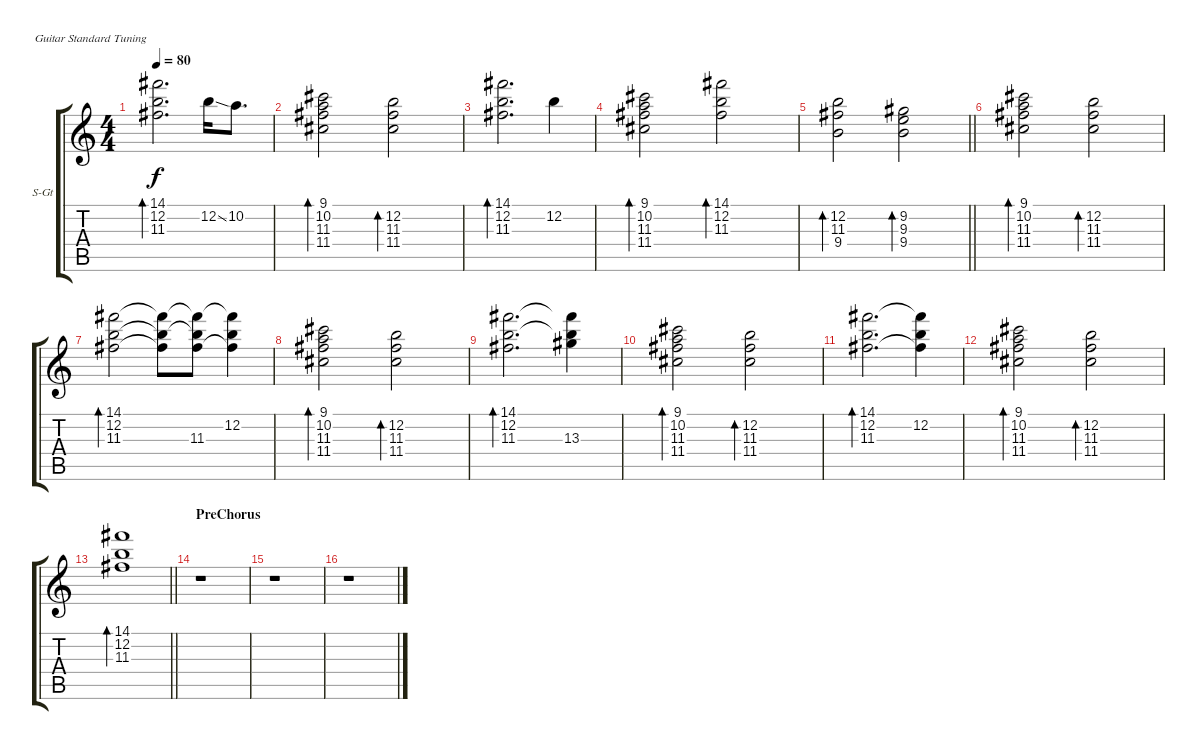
\bracketExtendMode groupsimilarinstruments
\firstSystemTrackNameOrientation horizontal
\otherSystemsTrackNameOrientation horizontal
\track ("Acoustic Guitar" "S-Gt") {instrument acousticguitarsteel}
\staff {score tabs}
\tuning (E4 B3 G3 D3 A2 E2)
\ts (4 4)
\tempo 80
\clef g2
\ks c
(14.1 12.2 11.3).2{d bd 120 dy f} 12.2{ss}.16 10.2.8{d} |
(9.1 10.2 11.3 11.4).2{bd 120} (12.2 11.3 11.4).2{bd 120} |
(14.1 12.2 11.3).2{d bd 120} 12.2.4 |
(9.1 10.2 11.3 11.4).2{bd 120} (14.1 12.2 11.3).2{bd 120} |
\barLineRight lightlight
(12.2 11.3 9.4).2{bd 120} (9.2 9.3 9.4).2{bd 120} |
(9.1 10.2 11.3 11.4).2{bd 120} (12.2 11.3 11.4).2{bd 120} |
(14.1 12.2 11.3).2{bd 120} (14.1{t} 12.2{t} 11.3{t}).8 (14.1{t} 12.2{t} 11.3).8 (14.1{t} 12.2 11.3{t}).4 |
(9.1 10.2 11.3 11.4).2{bd 120} (12.2 11.3 11.4).2{bd 120} |
(14.1 12.2 11.3).2{d bd 120} (14.1{t} 12.2{t} 13.3).4 |
(9.1 10.2 11.3 11.4).2{bd 120} (12.2 11.3 11.4).2{bd 120} |
(14.1 12.2 11.3).2{d bd 120} (14.1{t} 12.2 11.3{t}).4 |
(9.1 10.2 11.3 11.4).2{bd 120} (12.2 11.3 11.4).2{bd 120} |
\barLineRight lightlight
(14.1 12.2 11.3).1{bd 120} |
\section ("" "PreChorus")
r.1 |
r.1 |
r.1
